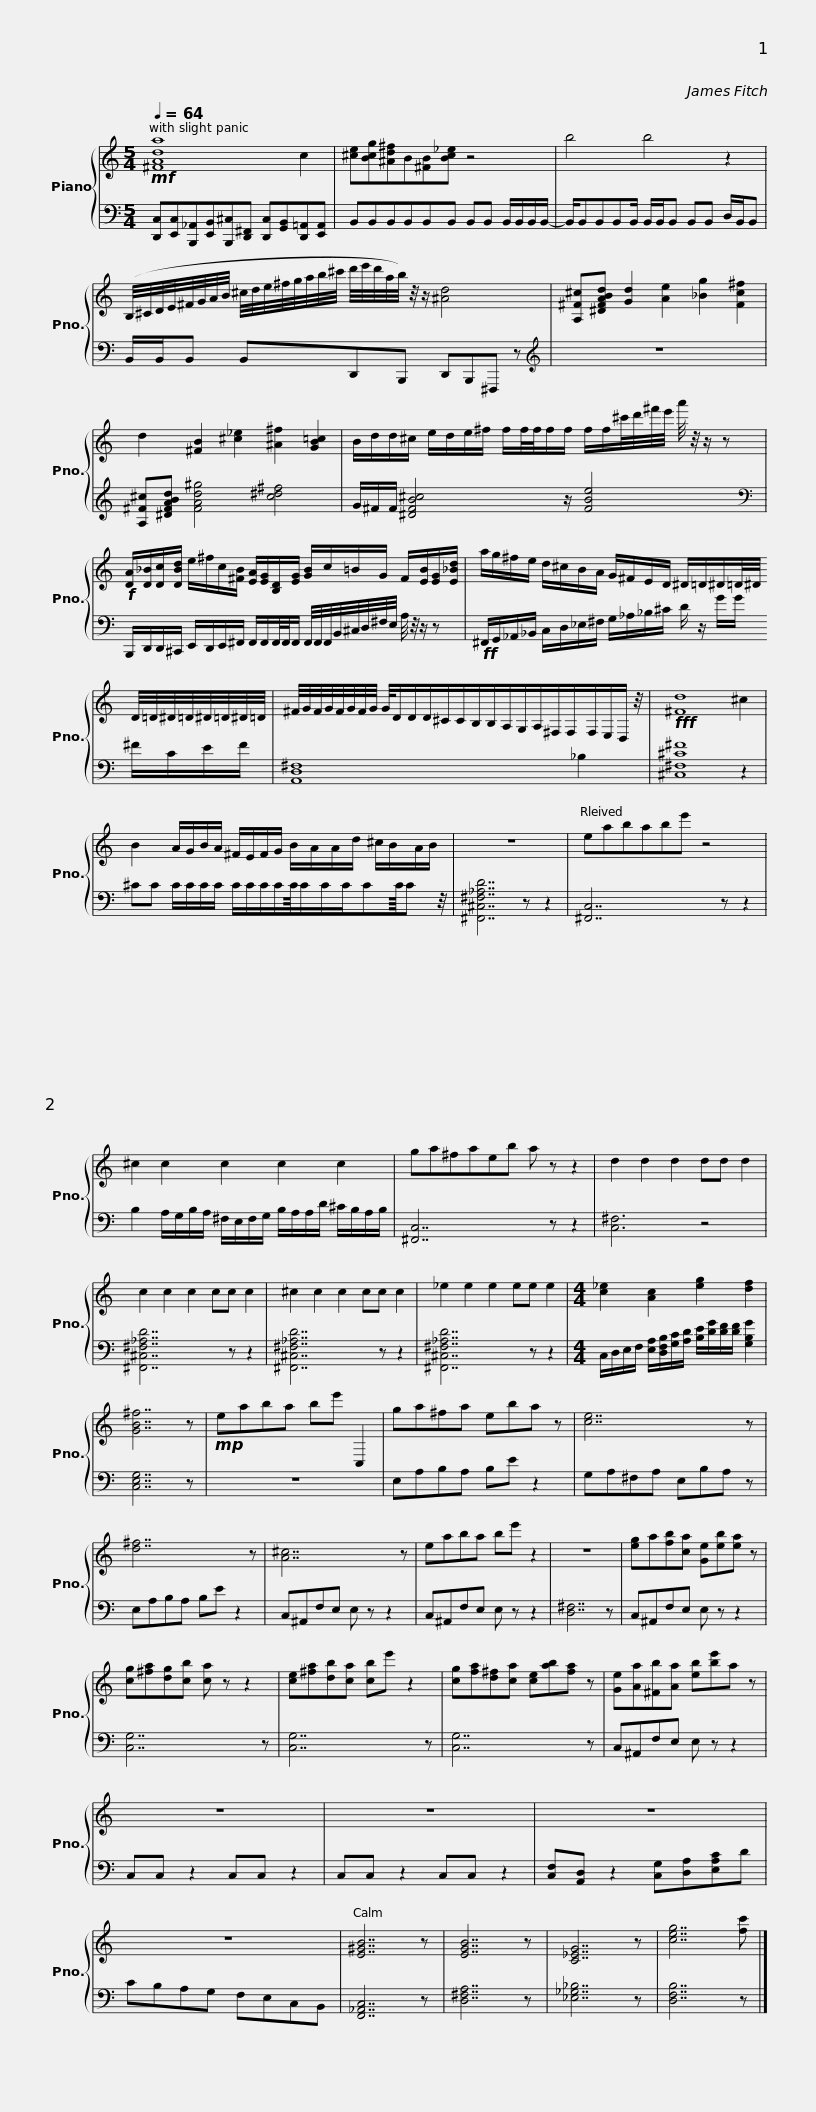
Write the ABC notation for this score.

X:1
%%score { 1 | 2 }
L:1/8
Q:1/4=64
M:5/4
I:linebreak $
K:C
V:1 treble
V:2 bass
V:1
!mf! [^FAda]8 c2 | [^ce][Bcg][^Ad^f]B[^FB][Bc_e] z4 | b4 b4 z2 |$ (B,/4^C/4D/4E/4^F/4G/4A/4B/4 ^c/4d/4e/4^f/4g/4a/4b/4^c'/4 d'/4e'/4d'/4a/4b/4) z/4 z/ [^Ad]4 | [A,^F^c][^DFABd] [Gd]2 [Ae]2 [_Bg]2 [Fc^f]2 |$ %5
 d2 [^FB]2 [^c_e]2 [^A^f]2 [GB=c]2 | B/d/d/^c/ e/d/e/^f/ f/f/4f/4f/f/ f/f/^c'/4d'/4^f'/4e'/4 a'/4 z/4 z/ z |$!f! [DA]/[D_B]/[Dc]/[DBd]/ e/^f/c/[^FB]/ [EA]/[EG]/[B,D]/[EG]/ [GB]/c/=B/G/ F/[EB]/[EG]/[E_Bd]/ |$ a/g/^f/e/ d/^c/B/A/ G/^F/E/D/ ^D/=D/^D/=D/4^D/4 D/4=D/4^D/4=D/4^D/4=D/4^D/4=D/4 |$ ^F/4G/4F/4G/4F/4G/4F/4G/4 G/4D/D/D/^C/C/B,/B,/A,/G,/A,/^F,/F,/F,/E,/D,/ z/4 | %10
!fff! [^Fd]8 ^c2 |$ B2 A/G/B/A/ ^F/E/F/G/ B/A/A/d/ ^c/B/A/B/ | z10 | eababe' z4 |$ ^c2 c2 c2 c2 c2 | %15
 ga^faeb a z z2 | d2 d2 d2 dd d2 | c2 c2 c2 cc c2 |$ ^c2 c2 c2 cc c2 | _e2 e2 e2 ee e2 | %20
[K:C][M:4/4] [c_e]2 [Ac]2 [eg]2 [df]2 | [GB^f]7 z |!mp! eaba be' C,2 |$ ga^fa eba z | [ce]7 z | %25
 [d^f]7 z | [A^c]7 z | eaba be' z2 |$ z8 | [eg]a[fb][ca] [Ge][eb][ea] z | %30
 [cg][^fa][dg][cb] [ca] z z2 | [ce][^fa][db][ca] [cb]e' z2 | [cg][fa][d^f][ca] [ce][ab][fa] z |$ [Ge][Aa][^Fb][Aa] [eb][be']a z | z8 | %35
 z8 | z8 | z8 | [E^GB]7 z | [EGB]7 z |$ %40
 [C_EG]7 z | [ceg]7 [fc'] |] %42
V:2
 [D,,C,][E,,C,][B,,,_A,,][E,,B,,][B,,,^C,][D,,^F,,] [D,,C,][G,,B,,][D,,=A,,][E,,A,,] | B,,B,,B,,B,,B,,B,, B,,B,, B,,/B,,/B,,/B,,/- | B,,/B,,B,,B,,B,,/ B,,/B,,/B,, B,,B,, D,/B,,/B,, |$ B,,/B,,/B,, B,,xD,,B,,, D,,B,,,^F,,, z |[K:treble] z10 |$ %5
 [A,^F^c][^DFABd] [FAd^g]4 [c^d^f]4 | G/^F/F/ [^DFB^c]4 z/ [FBe]4 |$[K:bass] B,,,/D,,/D,,/^C,,/ E,,/D,,/E,,/^F,,/ F,,/F,,/F,,/4F,,/4F,,/ F,,/4F,,/4F,,/4B,,/4^C,/4D,/4^F,/4E,/4 A,/4 z/4 z/ z |$!ff! ^F,,/G,,/_A,,/_B,,/ C,/D,/_E,/^F,/ G,/_A,/_B,/^C/ D/ z/ G/G/ ^F/C/E/F/ |$ [A,,D,^F,]8 _B,2 | %10
 [^C,^F,^C^F]8 z2 |$ ^CC C/C/C/C/ C/C/C/C/C/8C/C/C/CC/8C z/4 | [^F,,^C,^F,_A,D]7 z z2 | [^F,,C,]7 z z2 |$ B,2 A,/G,/B,/A,/ ^F,/E,/F,/G,/ B,/A,/A,/D/ ^C/B,/A,/B,/ | %15
 [^F,,C,]7 z z2 | [C,^F,]6 z4 | [^F,,^C,^F,_A,D]7 z z2 |$ [^F,,^C,^F,_A,D]7 z z2 | [^F,,^C,^F,_A,D]7 z z2 | %20
[K:C][M:4/4] C,/D,/E,/F,/ [E,A,]/[D,F,B,]/[G,C]/[A,D]/ [B,E]/[DG]/[DF]/[DF]/ [G,B,G]2 | [C,E,G,]7 z | z8 |$ E,A,B,A, B,E z2 | G,A,^F,A, E,B,A, z | %25
 E,A,B,A, B,E z2 | C,^A,,F,E, E, z z2 | C,^A,,F,E, E, z z2 |$ [D,^F,]7 z | C,^A,,F,E, E, z z2 | %30
 [C,G,]7 z | [C,G,]7 z | [C,G,]7 z |$ C,^A,,F,E, E, z z2 | C,C, z2 C,C, z2 | %35
 C,C, z2 C,C, z2 | [C,F,][A,,D,] z2 [C,G,][D,A,][E,A,C]D | CB,A,G, F,E,C,B,, | [F,,_A,,C,]7 z | [D,^F,A,]7 z |$ %40
 [_E,_G,_B,]7 z | [D,F,B,]7 z |] %42
